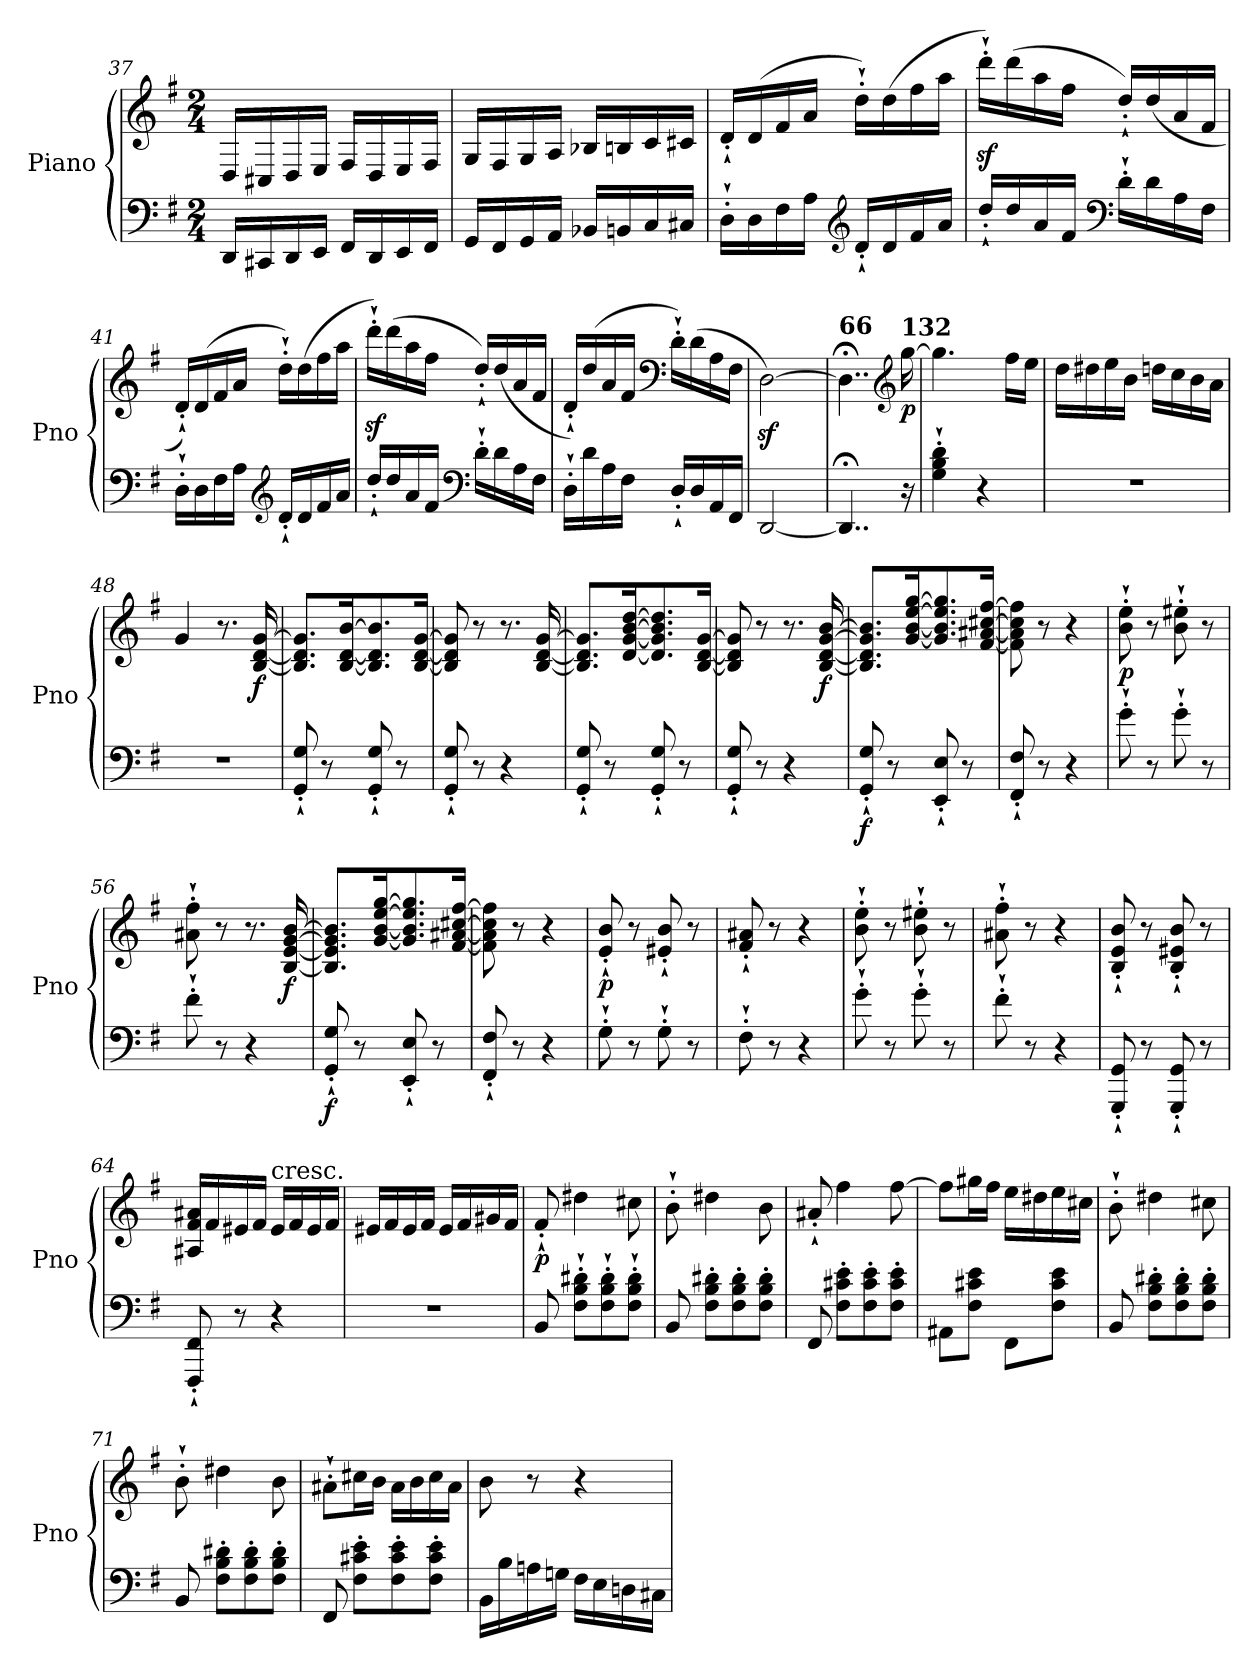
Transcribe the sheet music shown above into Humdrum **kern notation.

**kern	**kern	**dynam
*part1	*part1	*part1
*staff2	*staff1	*staff1/2
*I"Piano	*	*
*I'Pno	*	*
*clefF4	*clefG2	*
*k[f#]	*k[f#]	*
*G:	*G:	*
*M2/4	*M2/4	*
=37	=37	=37
16DD/LL	16D/LL	.
16CC#X/	16C#X/	.
16DD/	16D/	.
16EE/JJ	16E/JJ	.
16FF#/LL	16F#/LL	.
16DD/	16D/	.
16EE/	16E/	.
16FF#/JJ	16F#/JJ	.
!!LO:LB:g=z
=38	=38	=38
16GG/LL	16G/LL	.
16FF#/	16F#/	.
16GG/	16G/	.
16AA/JJ	16A/JJ	.
16BB-X/LL	16B-X/LL	.
16BBn/	16Bn/	.
16C/	16c/	.
16C#X/JJ	16c#X/JJ	.
=39	=39	=39
16D'`\LL	16d'`/LL	.
16D\	(>16d/	.
16F#\	16f#/	.
16A\JJ	16a/JJ	.
*clefG2	*	*
16d'`/LL	16dd'`\LL)	.
16d/	(>16dd\	.
16f#/	16ff#\	.
16a/JJ	16aa\JJ	.
=40	=40	=40
16dd'`/LL	16dddz<'`\LL)	.
16dd/	(>16ddd\	.
16a/	16aa\	.
16f#/JJ	16ff#\JJ	.
*clefF4	*	*
16d'`\LL	16dd'`/LL)	.
16d\	(<16dd/	.
16A\	16a/	.
16F#\JJ	16f#/JJ	.
=41	=41	=41
16D'`\LL	16d'`/LL)	.
16D\	(>16d/	.
16F#\	16f#/	.
16A\JJ	16a/JJ	.
*clefG2	*	*
16d'`/LL	16dd'`\LL)	.
16d/	(>16dd\	.
16f#/	16ff#\	.
16a/JJ	16aa\JJ	.
!!LO:LB:g=z
=42	=42	=42
16dd'`/LL	16dddz<'`\LL)	.
16dd/	(>16ddd\	.
16a/	16aa\	.
16f#/JJ	16ff#\JJ	.
*clefF4	*	*
16d'`\LL	16dd'`/LL)	.
16d\	(<16dd/	.
16A\	16a/	.
16F#\JJ	16f#/JJ	.
=43	=43	=43
16D'`\LL	16d'`/LL)	.
16d\	(>16dd/	.
16A\	16a/	.
16F#\JJ	16f#/JJ	.
*	*clefF4	*
16D'`/LL	16d'`\LL)	.
16D/	(>16d\	.
16AA/	16A\	.
16FF#/JJ	16F#\JJ	.
=44	=44	=44
[2DD/	[2Dz<\)	.
=45	=45	=45
!	!LO:TX:a:B:t=66	!
4..DD;</]	4..D;<\]	.
*	*clefG2	*
!	!LO:TX:a:B:t=132	!
!	!	!LO:DY:b
16r	[16gg\	p
=46	=46	=46
4G\'` 4B\'` 4d\'`	4.gg\]	.
4r	.	.
.	16ff#\LL	.
.	16ee\JJ	.
=47	=47	=47
2r	16dd\LL	.
.	16dd#X\	.
.	16ee\	.
.	16b\JJ	.
.	16ddn\LL	.
.	16cc\	.
.	16b\	.
.	16a\JJ	.
=48	=48	=48
2r	4g/	.
.	8.r	.
!	!	!LO:DY:b
.	[16B/ [16d/ [16g/	f
!!LO:LB:g=z
=49	=49	=49
8GG/'` 8G/'`	8.B/] 8.d/] 8.g/]L	.
8r	.	.
.	[16B/ [16d/ [16b/K	.
8GG/'` 8G/'`	8.B/] 8.d/] 8.b/]	.
8r	.	.
.	[16B/ [16d/ [16g/Jk	.
=50	=50	=50
8GG/'` 8G/'`	8B/] 8d/] 8g/]	.
8r	8r	.
4r	8.r	.
.	[16B/ [16d/ [16g/	.
=51	=51	=51
8GG/'` 8G/'`	8.B/] 8.d/] 8.g/]L	.
8r	.	.
.	[16d/ [16g/ [16b/ [16dd/K	.
8GG/'` 8G/'`	8.d/] 8.g/] 8.b/] 8.dd/]	.
8r	.	.
.	[16B/ [16d/ [16g/Jk	.
=52	=52	=52
8GG/'` 8G/'`	8B/] 8d/] 8g/]	.
8r	8r	.
4r	8.r	.
!	!	!LO:DY:b
.	[16B/ [16d/ [16g/ [16b/	f
=53	=53	=53
!	!	!LO:DY:b=2
8GG/'` 8G/'`	8.B/] 8.d/] 8.g/] 8.b/]L	f
8r	.	.
.	[16g/ [16b/ [16ee/ [16gg/K	.
8EE/'` 8E/'`	8.g/] 8.b/] 8.ee/] 8.gg/]	.
8r	.	.
.	[16f#/ [16a#X/ [16cc#X/ [16ff#/Jk	.
=54	=54	=54
8FF#/'` 8F#/'`	8f#\] 8a#\] 8cc#\] 8ff#\]	.
8r	8r	.
4r	4r	.
=55	=55	=55
!	!	!LO:DY:b
8g'`\	8b\'` 8ee\'`	p
8r	8r	.
8g'`\	8b\'` 8ee#X\'`	.
8r	8r	.
!!LO:LB:g=z
=56	=56	=56
8f#'`\	8a#X\'` 8ff#\'`	.
8r	8r	.
4r	8.r	.
!	!	!LO:DY:b
.	[16B/ [16e/ [16g/ [16b/	f
=57	=57	=57
!	!	!LO:DY:b=2
8GG/'` 8G/'`	8.B/] 8.e/] 8.g/] 8.b/]L	f
8r	.	.
.	[16g/ [16b/ [16ee/ [16gg/K	.
8EE/'` 8E/'`	8.g/] 8.b/] 8.ee/] 8.gg/]	.
8r	.	.
.	[16f#/ [16a#X/ [16cc#X/ [16ff#/Jk	.
=58	=58	=58
8FF#/'` 8F#/'`	8f#\] 8a#\] 8cc#\] 8ff#\]	.
8r	8r	.
4r	4r	.
=59	=59	=59
!	!	!LO:DY:b
8G'`\	8e/'` 8b/'`	p
8r	8r	.
8G'`\	8e#X/'` 8b/'`	.
8r	8r	.
=60	=60	=60
8F#'`\	8f#/'` 8a#X/'`	.
8r	8r	.
4r	4r	.
=61	=61	=61
8g'`\	8b\'` 8ee\'`	.
8r	8r	.
8g'`\	8b\'` 8ee#X\'`	.
8r	8r	.
=62	=62	=62
8f#'`\	8a#X\'` 8ff#\'`	.
8r	8r	.
4r	4r	.
=63	=63	=63
8GGG/'` 8GG/'`	8B/'` 8e/'` 8b/'`	.
8r	8r	.
8GGG/'` 8GG/'`	8B/'` 8e#X/'` 8b/'`	.
8r	8r	.
!!LO:LB:g=z
=64	=64	=64
8FFF#/'` 8FF#/'`	16A#X/ 16f#/ 16a#X/LL	.
.	16f#/	.
8r	16e#X/	.
.	16f#/JJ	.
!	!LO:TX:a:t=cresc.	!
4r	16e#/LL	.
.	16f#/	.
.	16e#/	.
.	16f#/JJ	.
=65	=65	=65
2r	16e#X/LL	.
.	16f#/	.
.	16e#/	.
.	16f#/JJ	.
.	16e#/LL	.
.	16f#/	.
.	16g#X/	.
.	16f#/JJ	.
=66	=66	=66
!	!	!LO:DY:b
8BB/	8f#'`/	p
8F#\'` 8B\'` 8d#X\'`L	4dd#X\	.
8F#\'` 8B\'` 8d#\'`	.	.
8F#\'` 8B\'` 8d#\'`J	8cc#X\	.
=67	=67	=67
8BB/	8b'`\	.
8F#\' 8B\' 8d#X\'L	4dd#X\	.
8F#\' 8B\' 8d#\'	.	.
8F#\' 8B\' 8d#\'J	8b\	.
=68	=68	=68
8FF#/	8a#X'`/	.
8F#\' 8c#X\' 8e\'L	4ff#\	.
8F#\' 8c#\' 8e\'	.	.
8F#\' 8c#\' 8e\'J	[8ff#\	.
!!LO:PB:g=z
=69	=69	=69
8AA#X\L	8ff#\L]	.
8F#\ 8c#X\ 8e\J	16gg#X\L	.
.	16ff#\JJ	.
8FF#\L	16ee\LL	.
.	16dd#X\	.
8F#\ 8c#\ 8e\J	16ee\	.
.	16cc#X\JJ	.
=70	=70	=70
8BB/	8b'`\	.
8F#\' 8B\' 8d#X\'L	4dd#X\	.
8F#\' 8B\' 8d#\'	.	.
8F#\' 8B\' 8d#\'J	8cc#X\	.
=71	=71	=71
8BB/	8b'`\	.
8F#\' 8B\' 8d#X\'L	4dd#X\	.
8F#\' 8B\' 8d#\'	.	.
8F#\' 8B\' 8d#\'J	8b\	.
=72	=72	=72
8FF#/	8a#X'`\L	.
8F#\' 8c#X\' 8e\'L	16cc#X\L	.
.	16b\JJ	.
8F#\' 8c#\' 8e\'	16a#\LL	.
.	16b\	.
8F#\' 8c#\' 8e\'J	16cc#\	.
.	16a#\JJ	.
=73	=73	=73
16BB\LL	8b\	.
16B\	.	.
16An\	8r	.
16Gn\JJ	.	.
16F#\LL	4r	.
16E\	.	.
16Dn\	.	.
16C#X\JJ	.	.
=	=	=
*-	*-	*-
